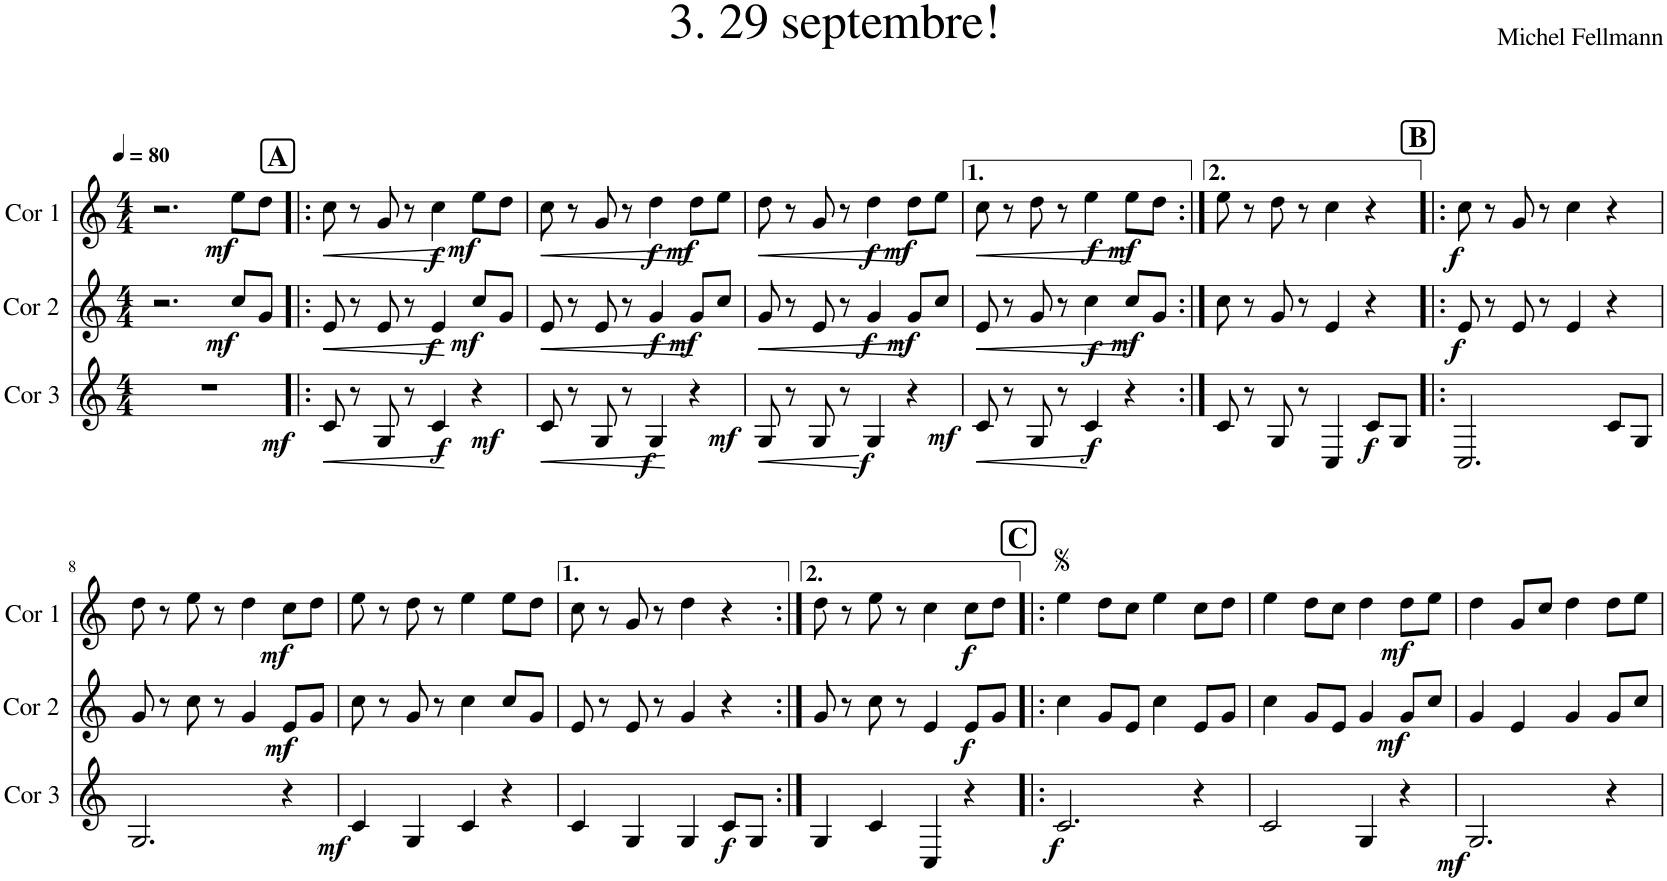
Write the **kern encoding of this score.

**kern	**dynam	**kern	**dynam	**kern	**dynam
*part3	*part3	*part2	*part2	*part1	*part1
*staff3	*staff3	*staff2	*staff2	*staff1	*staff1
*I"Cor 3	*	*I"Cor 2	*	*I"Cor 1	*
*I'Cor 3	*	*I'Cor 2	*	*I'Cor 1	*
*clefG2	*	*clefG2	*	*clefG2	*
*Trd4c7	*	*Trd4c7	*	*Trd4c7	*
*k[]	*	*k[]	*	*k[]	*
*M4/4	*	*M4/4	*	*M4/4	*
=1	=1	=1	=1	=1	=1
!	!LO:DY:b	!	!	!	!
1r	mf	2.r	.	2.r	.
*	*	*	*	*MM80	*
!	!	!	!LO:DY:b	!	!LO:DY:b
.	.	8cc/L	mf	8ee\L	mf
.	.	8g/J	.	8dd\J	.
!!LO:REH:place=s1:a:B:cj:fs=14:t=A
=2!|:	=2!|:	=2!|:	=2!|:	=2!|:	=2!|:
!	!LO:HP:b	!	!LO:HP:b	!	!LO:HP:b
8c/	<	8e/	<	8cc\	<
8r	.	8r	.	8r	.
8G/	.	8e/	.	8g/	.
8r	.	8r	.	8r	.
!	!LO:DY:b	!	!LO:DY:b	!	!LO:DY:b
4c/	f	4e/	f	4cc\	f
!	!LO:DY:b	!	!LO:DY:b	!	!LO:DY:b
4r	mf	8cc/L	mf	8ee\L	mf
.	.	8g/J	.	8dd\J	.
.	[	.	[	.	[
=3	=3	=3	=3	=3	=3
!	!LO:HP:b	!	!LO:HP:b	!	!LO:HP:b
8c/	<	8e/	<	8cc\	<
8r	.	8r	.	8r	.
8G/	.	8e/	.	8g/	.
8r	.	8r	.	8r	.
!	!LO:DY:b	!	!LO:DY:b	!	!LO:DY:b
4G/	f	4g/	f	4dd\	f
!	!LO:DY:b	!	!LO:DY:b	!	!LO:DY:b
4r	mf	8g/L	mf	8dd\L	mf
.	.	8cc/J	.	8ee\J	.
.	[	.	[	.	[
=4	=4	=4	=4	=4	=4
!	!LO:HP:b	!	!LO:HP:b	!	!LO:HP:b
8G/	<	8g/	<	8dd\	<
8r	.	8r	.	8r	.
8G/	.	8e/	.	8g/	.
8r	.	8r	.	8r	.
!	!LO:DY:b	!	!LO:DY:b	!	!LO:DY:b
4G/	f	4g/	f	4dd\	f
!	!LO:DY:b	!	!LO:DY:b	!	!LO:DY:b
4r	mf	8g/L	mf	8dd\L	mf
.	.	8cc/J	.	8ee\J	.
.	[	.	[	.	[
=5	=5	=5	=5	=5	=5
!	!LO:HP:b	!	!LO:HP:b	!	!LO:HP:b
8c/	<	8e/	<	8cc\	<
8r	.	8r	.	8r	.
8G/	.	8g/	.	8dd\	.
8r	.	8r	.	8r	.
!	!LO:DY:b	!	!LO:DY:b	!	!LO:DY:b
4c/	f	4cc\	f	4ee\	f
!	!	!	!LO:DY:b	!	!LO:DY:b
4r	.	8cc/L	mf	8ee\L	mf
.	.	8g/J	.	8dd\J	.
.	[	.	[	.	[
=6:|!	=6:|!	=6:|!	=6:|!	=6:|!	=6:|!
8c/	.	8cc\	.	8ee\	.
8r	.	8r	.	8r	.
8G/	.	8g/	.	8dd\	.
8r	.	8r	.	8r	.
4C/	.	4e/	.	4cc\	.
!	!LO:DY:b	!	!	!	!
8c/L	f	4r	.	4r	.
8G/J	.	.	.	.	.
!!LO:REH:place=s1:a:B:cj:fs=14:t=B
=7!|:	=7!|:	=7!|:	=7!|:	=7!|:	=7!|:
!	!	!	!LO:DY:b	!	!LO:DY:b
2.C/	.	8e/	f	8cc\	f
.	.	8r	.	8r	.
.	.	8e/	.	8g/	.
.	.	8r	.	8r	.
.	.	4e/	.	4cc\	.
8c/L	.	4r	.	4r	.
8G/J	.	.	.	.	.
!!LO:LB:g=z
=8	=8	=8	=8	=8	=8
2.G/	.	8g/	.	8dd\	.
.	.	8r	.	8r	.
.	.	8cc\	.	8ee\	.
.	.	8r	.	8r	.
.	.	4g/	.	4dd\	.
!	!LO:DY:b	!	!LO:DY:b	!	!LO:DY:b
4r	mf	8e/L	mf	8cc\L	mf
.	.	8g/J	.	8dd\J	.
=9	=9	=9	=9	=9	=9
4c/	.	8cc\	.	8ee\	.
.	.	8r	.	8r	.
4G/	.	8g/	.	8dd\	.
.	.	8r	.	8r	.
4c/	.	4cc\	.	4ee\	.
4r	.	8cc/L	.	8ee\L	.
.	.	8g/J	.	8dd\J	.
=10	=10	=10	=10	=10	=10
4c/	.	8e/	.	8cc\	.
.	.	8r	.	8r	.
4G/	.	8e/	.	8g/	.
.	.	8r	.	8r	.
4G/	.	4g/	.	4dd\	.
!	!LO:DY:b	!	!	!	!
8c/L	f	4r	.	4r	.
8G/J	.	.	.	.	.
=11:|!	=11:|!	=11:|!	=11:|!	=11:|!	=11:|!
4G/	.	8g/	.	8dd\	.
.	.	8r	.	8r	.
4c/	.	8cc\	.	8ee\	.
.	.	8r	.	8r	.
4C/	.	4e/	.	4cc\	.
!	!	!	!LO:DY:b	!	!LO:DY:b
4r	.	8e/L	f	8cc\L	f
.	.	8g/J	.	8dd\J	.
!!LO:REH:place=s1:a:B:cj:fs=14:t=C
=12!|:	=12!|:	=12!|:	=12!|:	=12!|:	=12!|:
!	!LO:DY:b	!	!	!	!
2.c/	f	4cc\	.	4ee\	.
.	.	8g/L	.	8dd\L	.
.	.	8e/J	.	8cc\J	.
.	.	4cc\	.	4ee\	.
4r	.	8e/L	.	8cc\L	.
.	.	8g/J	.	8dd\J	.
=13	=13	=13	=13	=13	=13
2c/	.	4cc\	.	4ee\	.
.	.	8g/L	.	8dd\L	.
.	.	8e/J	.	8cc\J	.
4G/	.	4g/	.	4dd\	.
!	!	!	!LO:DY:b	!	!LO:DY:b
4r	.	8g/L	mf	8dd\L	mf
.	.	8cc/J	.	8ee\J	.
=14	=14	=14	=14	=14	=14
!	!LO:DY:b	!	!	!	!
2.G/	mf	4g/	.	4dd\	.
.	.	4e/	.	8g/L	.
.	.	.	.	8cc/J	.
.	.	4g/	.	4dd\	.
4r	.	8g/L	.	8dd\L	.
.	.	8cc/J	.	8ee\J	.
=	=	=	=	=	=
*-	*-	*-	*-	*-	*-
